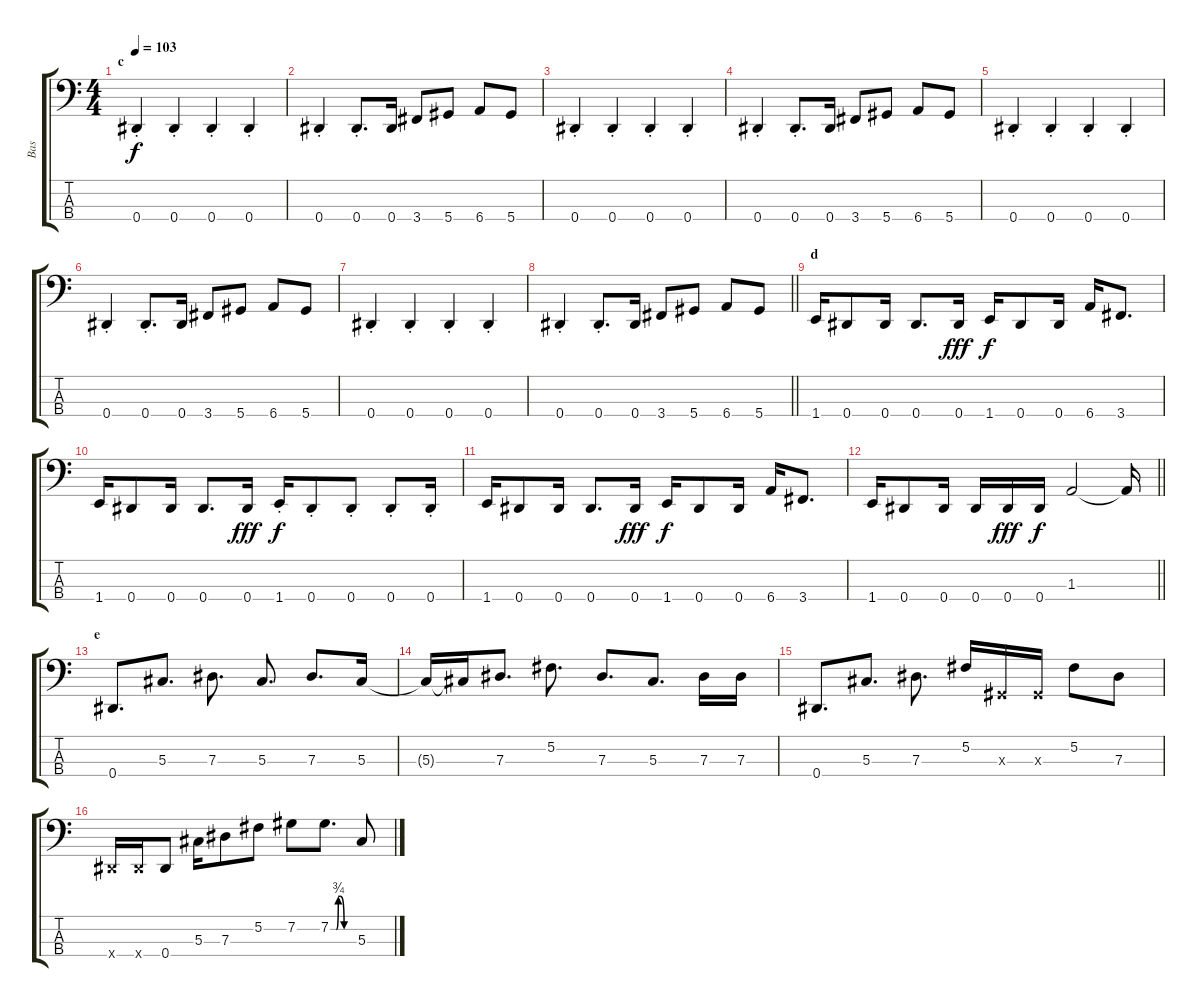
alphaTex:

\track ("Bas" "Bas") {instrument electricbasspick}
\staff {score tabs}
\tuning (Gb2 Db2 Ab1 Eb1) {hide}
\ts (4 4)
\section ("" "c")
\tempo 103
\clef f4
\ks c
0.4{st}.4{dy f} 0.4{st}.4 0.4{st}.4 0.4{st}.4 |
0.4{st}.4 0.4{st}.8{d} 0.4.16 3.4.8 5.4.8 6.4.8 5.4.8 |
0.4{st}.4 0.4{st}.4 0.4{st}.4 0.4{st}.4 |
0.4{st}.4 0.4{st}.8{d} 0.4.16 3.4.8 5.4.8 6.4.8 5.4.8 |
0.4{st}.4 0.4{st}.4 0.4{st}.4 0.4{st}.4 |
0.4{st}.4 0.4{st}.8{d} 0.4.16 3.4.8 5.4.8 6.4.8 5.4.8 |
0.4{st}.4 0.4{st}.4 0.4{st}.4 0.4{st}.4 |
\barLineRight lightlight
0.4{st}.4 0.4{st}.8{d} 0.4.16 3.4.8 5.4.8 6.4.8 5.4.8 |
\section ("" "d")
1.4.16 0.4.8 0.4.16 0.4.8{d} 0.4.16{dy fff} 1.4.16{dy f} 0.4.8 0.4.16 6.4.16 3.4.8{d} |
1.4.16 0.4.8 0.4.16 0.4.8{d} 0.4.16{dy fff} 1.4{st}.16{dy f} 0.4{st}.8 0.4{st}.8 0.4{st}.8 0.4{st}.16 |
1.4.16 0.4.8 0.4.16 0.4.8{d} 0.4.16{dy fff} 1.4.16{dy f} 0.4.8 0.4.16 6.4.16 3.4.8{d} |
\barLineRight lightlight
1.4.16 0.4.8 0.4.16 0.4.16 0.4.16{dy fff} 0.4.16{dy f} 1.3.2 1.3{t}.16 |
\section ("" "e")
0.4.8{d} 5.3.8{d} 7.3.8{d} 5.3.8{d} 7.3.8{d} 5.3.16 |
5.3{t}.16 5.3{t}.16 7.3.8{d} 5.2.8{d} 7.3.8{d} 5.3.8{d} 7.3.16 7.3.16 |
0.4.8{d} 5.3.8{d} 7.3.8{d} 5.2.16 0.3{x}.16 0.3{x}.16 5.2.8 7.3.8 |
0.4{x}.16 0.4{x}.16 0.4.8 5.3.16 7.3.8 5.2.8 7.2.8 7.2{be (custom 0 0 5 0 10 0 15 0 20 3 25 3 35 0 60 0)}.8{d} 5.3.8
